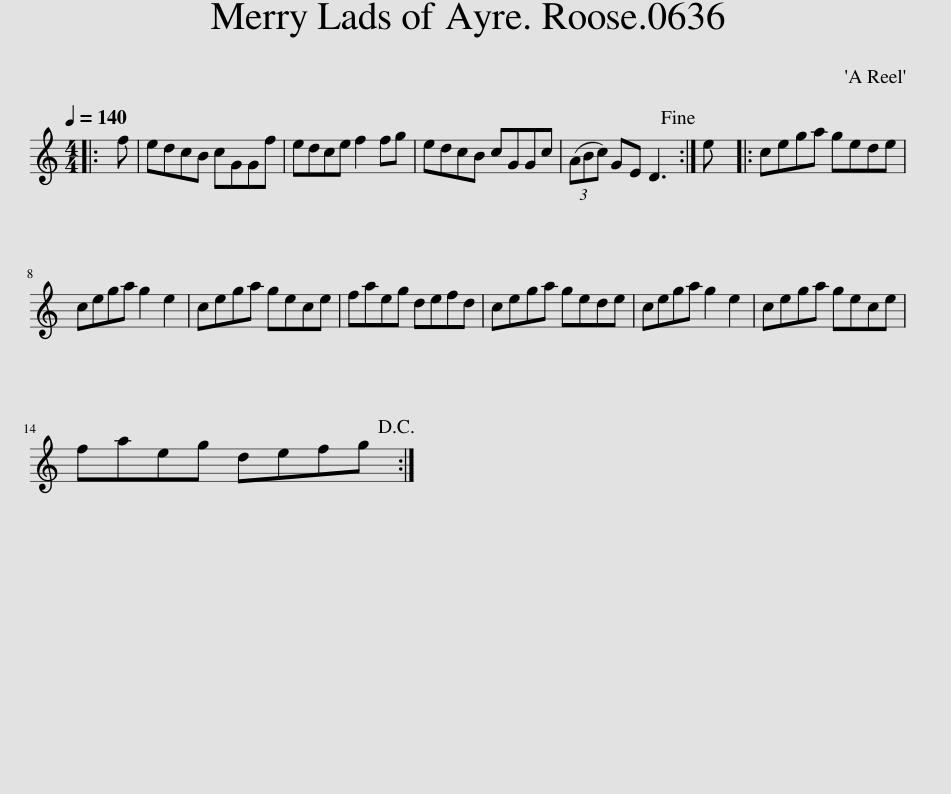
X:1
L:1/8
Q:1/4=140
M:4/4
I:linebreak $
K:C
V:1 treble
V:1
|: f | edcB cGGf | edce f2 fg | edcB cGGc | (3(ABc) GE D3!fine! :| %5
 e |: cega gede |$ cega g2 e2 | cega gece | faeg defd | %10
 cega gede | cega g2 e2 | cega gece |$ faeg defg!D.C.! :| %14
